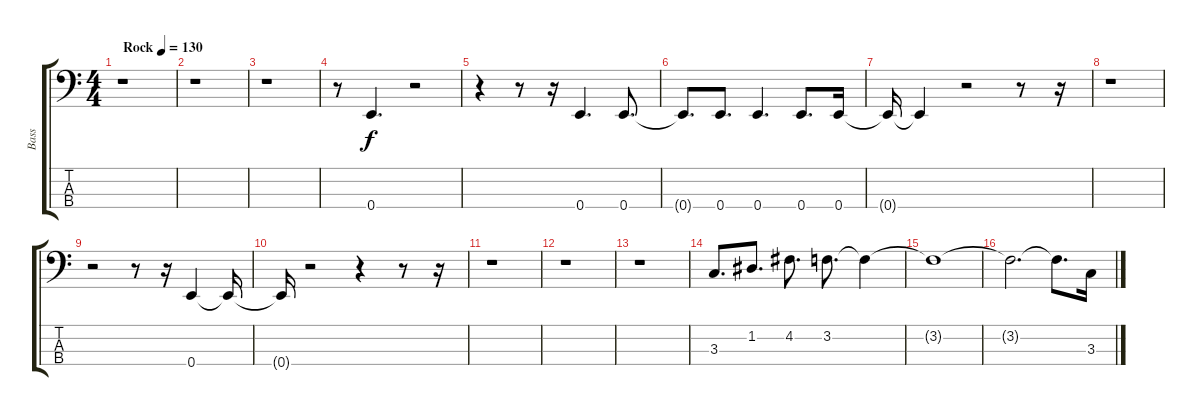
\track ("Bass" "Bass") {instrument electricbassfinger}
\staff {score tabs}
\tuning (G2 D2 A1 E1) {hide}
\ts (4 4)
\tempo (130 "Rock")
\clef f4
\ks c
r.1{dy f instrument electricbassfinger} |
r.1 |
r.1 |
r.8 0.4.4{d} r.2 |
r.4 r.8 r.16 0.4.4{d} 0.4.8{d} |
0.4{t}.8{d} 0.4.8{d} 0.4.4{d} 0.4.8{d} 0.4.16 |
0.4{t}.16 0.4{t}.4 r.2 r.8 r.16 |
r.1 |
r.2 r.8 r.16 0.4.4 0.4{t}.16 |
0.4{t}.16 r.2 r.4 r.8 r.16 |
r.1 |
r.1 |
r.1 |
3.3.8{d} 1.2.8{d} 4.2.8{d} 3.2.8{d} 3.2{t}.4 |
3.2{t}.1 |
3.2{t}.2{d} 3.2{t}.8{d} 3.3.16
